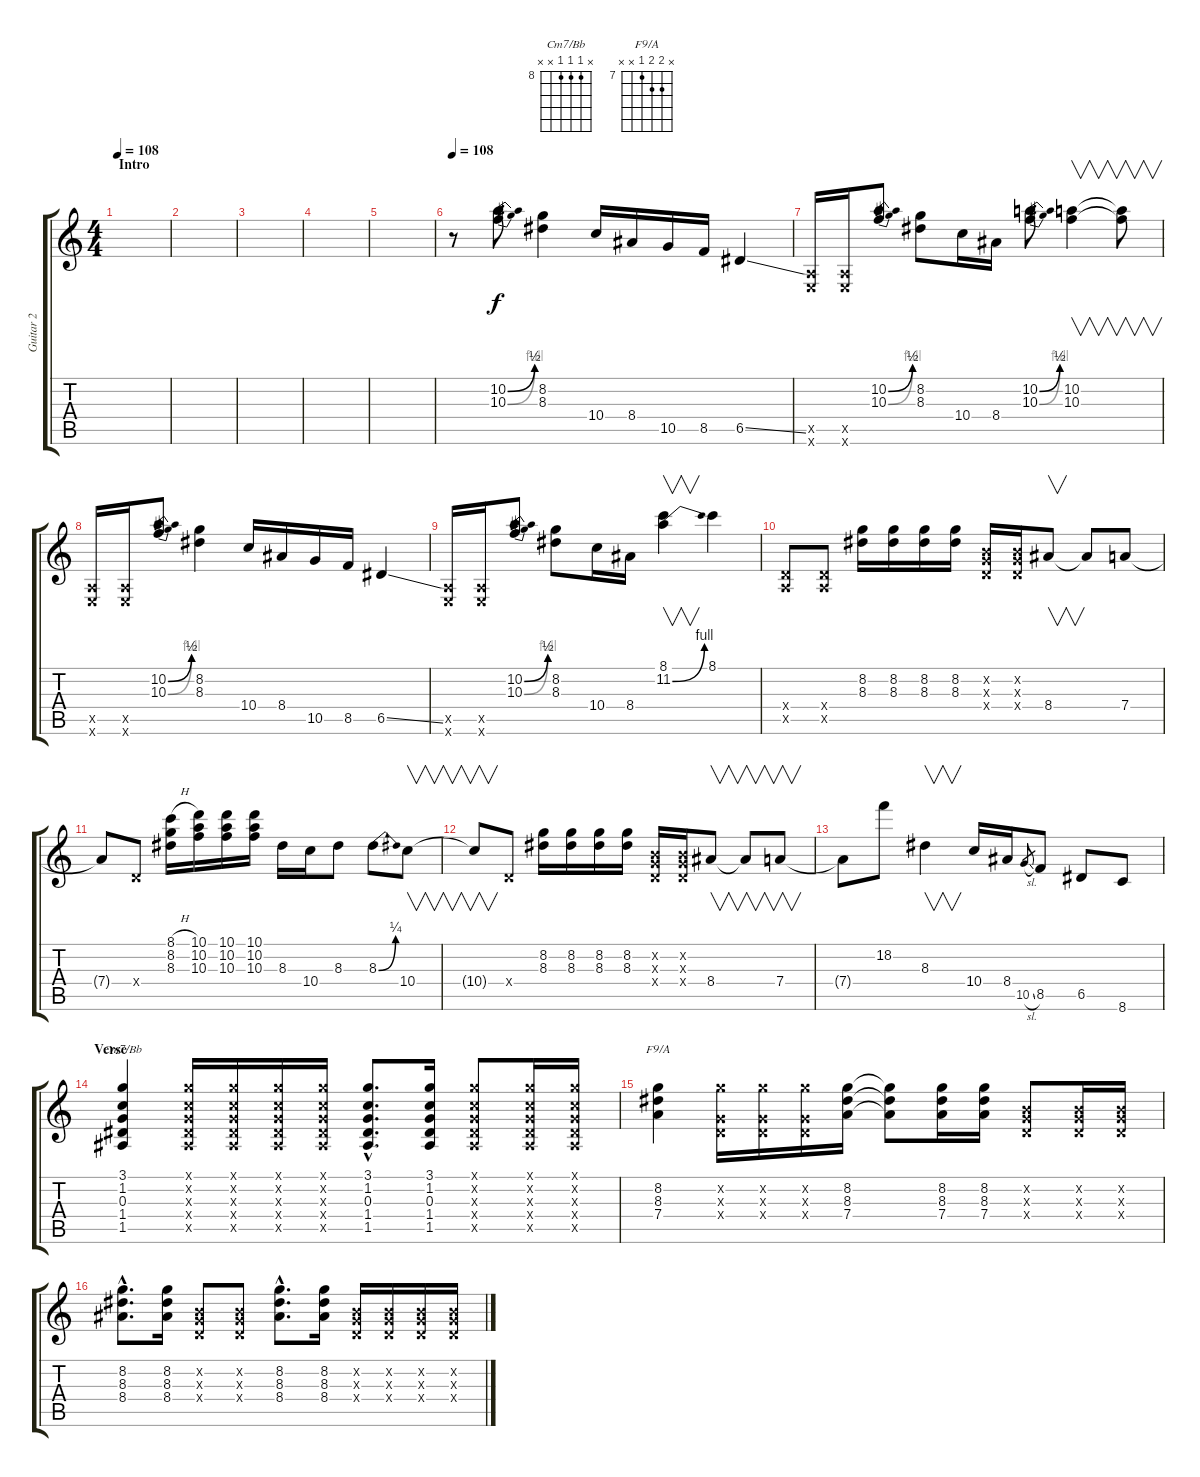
\track ("Guitar 2" "Guitar 2") {instrument distortionguitar}
\staff {score tabs}
\tuning (E4 B3 G3 D3 A2 E2) {hide}
\chord ("Cm7/Bb" x 8 8 8 x x) {firstfret 8}
\chord ("F9/A" x 8 8 7 x x) {firstfret 7}
\ts (4 4)
\section ("" "Intro")
\tempo 108
\tempo 69
\tempo 108
\clef g2
\ks c
|
|
|
|
|
\tempo 108
r.8 (10.2{be (bend 0 0 60 2)} 10.3{be (bend 0 0 60 4)}).8 (8.2 8.3).4 10.4.16 8.4.16 10.5.16 8.5.16 6.5{ss}.4 |
(0.5{x} 0.6{x}).16 (0.5{x} 0.6{x}).16 (10.2{be (bend 0 0 60 2)} 10.3{be (bend 0 0 60 4)}).8 (8.2 8.3).8 10.4.16 8.4.16 (10.2{be (bend 0 0 60 2)} 10.3{be (bend 0 0 60 4)}).8 (10.2 10.3).4{v} (10.2{t} 10.3{t}).8{v} |
(0.5{x} 0.6{x}).16 (0.5{x} 0.6{x}).16 (10.2{be (bend 0 0 60 2)} 10.3{be (bend 0 0 60 4)}).8 (8.2 8.3).4 10.4.16 8.4.16 10.5.16 8.5.16 6.5{ss}.4 |
(0.5{x} 0.6{x}).16 (0.5{x} 0.6{x}).16 (10.2{be (bend 0 0 60 2)} 10.3{be (bend 0 0 60 4)}).8 (8.2 8.3).8 10.4.16 8.4.16 (8.1 11.2{be (bend 0 0 60 4)}).4{v} 8.1.4 |
(0.4{x} 0.5{x}).8 (0.4{x} 0.5{x}).8 (8.2 8.3).16 (8.2 8.3).16 (8.2 8.3).16 (8.2 8.3).16 (0.2{x} 0.3{x} 0.4{x}).16 (0.2{x} 0.3{x} 0.4{x}).16 8.4.8{v} 8.4{t}.8 7.4.8 |
7.4{t}.8 0.4{x}.8 (8.1{h} 8.2 8.3).16 (10.1 10.2 10.3).16 (10.1 10.2 10.3).16 (10.1 10.2 10.3).16 8.3.16 10.4.16 8.3.8 8.3{be (bend 0 0 60 1)}.8 10.4.8{v} |
10.4{t}.8{v} 0.4{x}.8 (8.2 8.3).16 (8.2 8.3).16 (8.2 8.3).16 (8.2 8.3).16 (0.2{x} 0.3{x} 0.4{x}).16 (0.2{x} 0.3{x} 0.4{x}).16 8.4.8{v} 8.4{t}.8{v} 7.4.8{v} |
7.4{t}.8 18.2.8 8.3.4{v} 10.4.16 8.4.16 10.5{sl}.8{gr} 8.5.8 6.5.8 8.6.8 |
\section ("" "Verse")
(3.1 1.2 0.3 1.4 1.5).4{ch "Cm7/Bb"} (3.1{x} 1.2{x} 0.3{x} 1.4{x} 1.5{x}).16 (3.1{x} 1.2{x} 0.3{x} 1.4{x} 1.5{x}).16 (3.1{x} 1.2{x} 0.3{x} 1.4{x} 1.5{x}).16 (3.1{x} 1.2{x} 0.3{x} 1.4{x} 1.5{x}).16 (3.1{hac} 1.2{hac} 0.3{hac} 1.4{hac} 1.5{hac}).8{d} (3.1 1.2 0.3 1.4 1.5).16 (3.1{x} 1.2{x} 0.3{x} 1.4{x} 1.5{x}).8 (3.1{x} 1.2{x} 0.3{x} 1.4{x} 1.5{x}).16 (3.1{x} 1.2{x} 0.3{x} 1.4{x} 1.5{x}).16 |
(8.2 8.3 7.4).4{ch "F9/A"} (8.2{x} 0.3{x} 0.4{x}).16 (8.2{x} 0.3{x} 0.4{x}).16 (8.2{x} 0.3{x} 0.4{x}).16 (8.2 8.3 7.4).16 (8.2{t} 8.3{t} 7.4{t}).8 (8.2 8.3 7.4).16 (8.2 8.3 7.4).16 (0.2{x} 0.3{x} 0.4{x}).8 (0.2{x} 0.3{x} 0.4{x}).16 (0.2{x} 0.3{x} 0.4{x}).16 |
(8.2{hac} 8.3{hac} 8.4{hac}).8{d} (8.2 8.3 8.4).16 (0.2{x} 0.3{x} 0.4{x}).8 (0.2{x} 0.3{x} 0.4{x}).8 (8.2{hac} 8.3{hac} 8.4{hac}).8{d} (8.2 8.3 8.4).16 (0.2{x} 0.3{x} 0.4{x}).16 (0.2{x} 0.3{x} 0.4{x}).16 (0.2{x} 0.3{x} 0.4{x}).16 (0.2{x} 0.3{x} 0.4{x}).16
